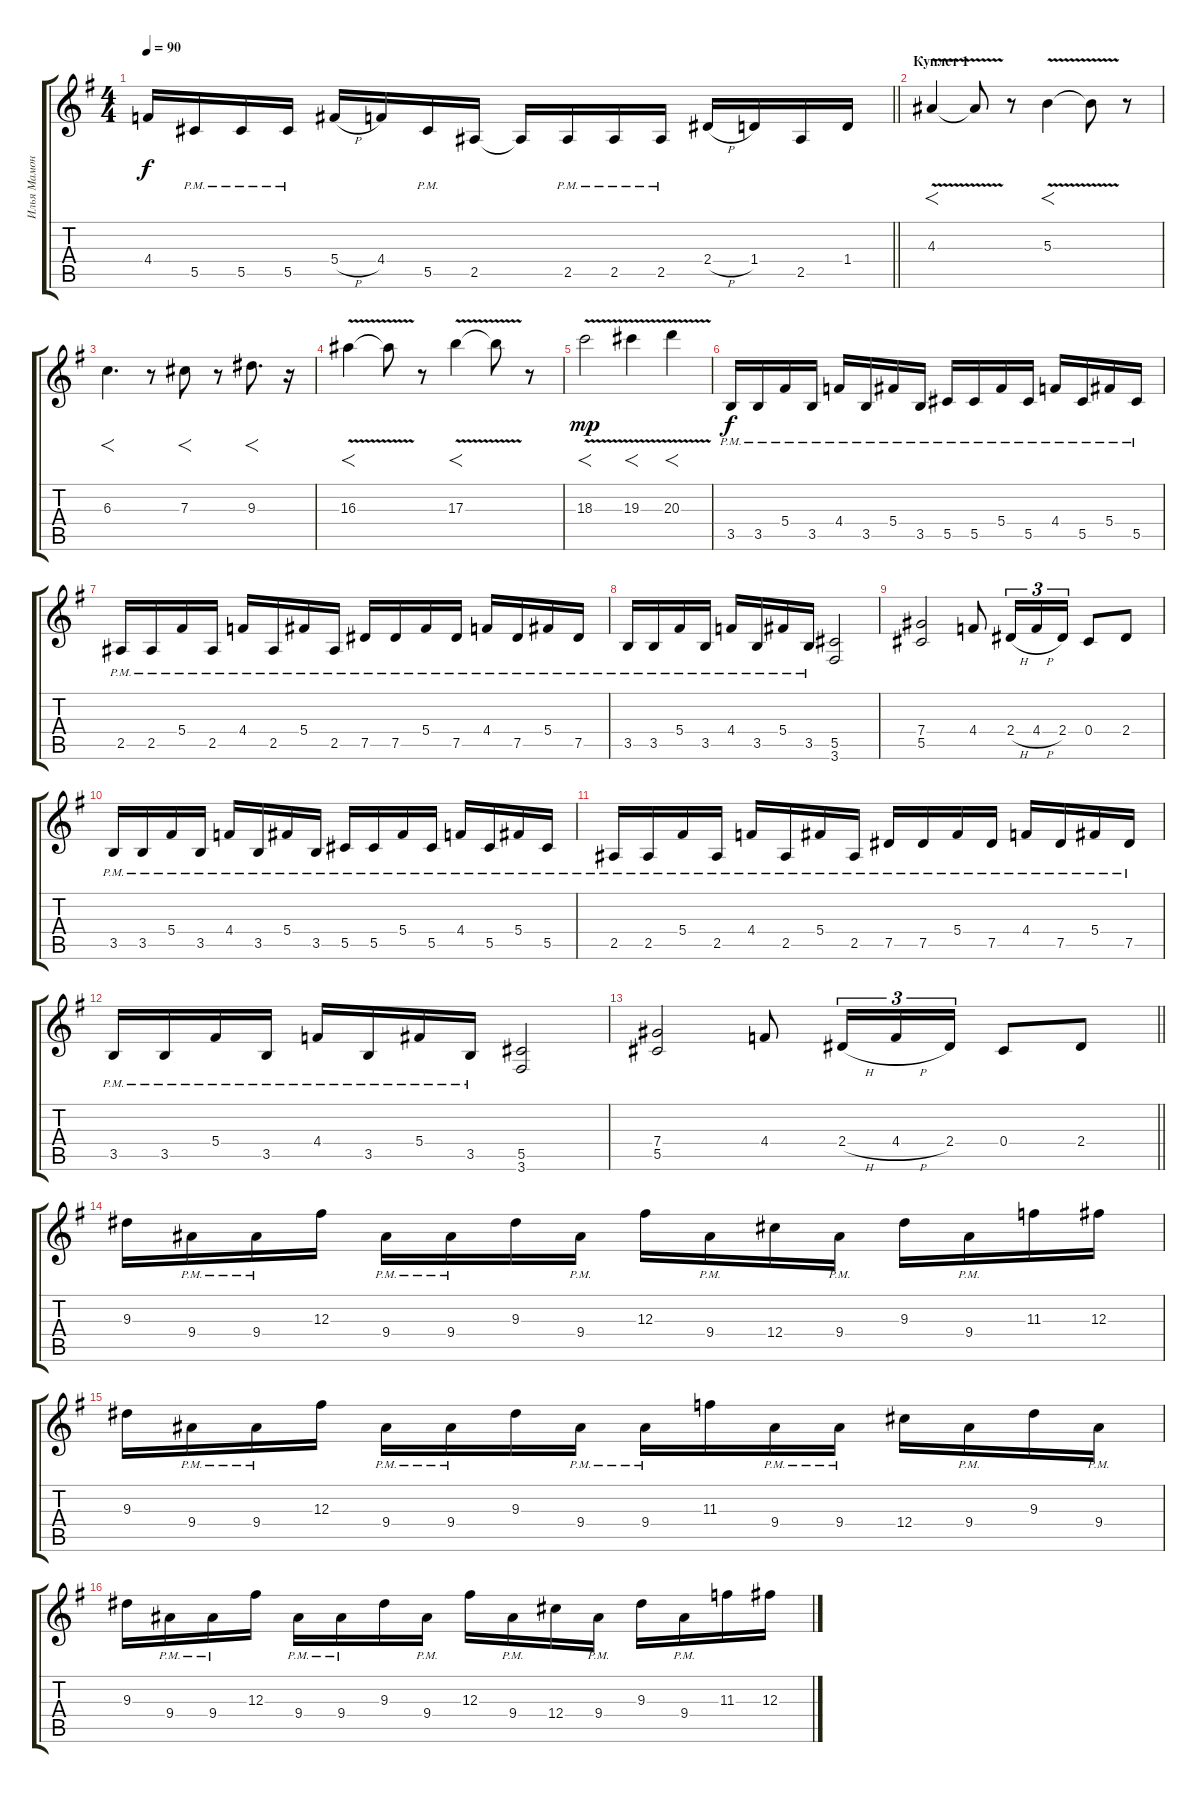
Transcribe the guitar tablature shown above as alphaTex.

\track ("Илья Мамонтов" "Илья Мамон") {instrument distortionguitar}
\staff {score tabs}
\tuning (Eb4 Bb3 Gb3 Db3 Ab2 Eb2) {hide}
\ts (4 4)
\tempo 90
\clef g2
\barLineRight lightlight
\ks eminor
4.4{t}.16{dy f} 5.5{pm}.16 5.5{pm}.16 5.5{pm}.16 5.4{h}.16 4.4.16 5.5{pm}.16 2.5.16 2.5{t}.16 2.5{pm}.16 2.5{pm}.16 2.5{pm}.16 2.4{h}.16 1.4.16 2.5.16 1.4.16 |
\section ("" "Куплет 1")
4.3{v}.4{f} 4.3{t}.8 r.8 5.3{v}.4{f} 5.3{t}.8 r.8 |
6.3.4{f d} r.8 7.3.8{f} r.8 9.3.8{f d} r.16 |
16.3{v}.4{f} 16.3{t}.8 r.8 17.3{v}.4{f} 17.3{t}.8 r.8 |
18.3{v}.2{f dy mp} 19.3{v}.4{f} 20.3{v}.4{f} |
3.5{pm}.16{dy f} 3.5{pm}.16 5.4{pm}.16 3.5{pm}.16 4.4{pm}.16 3.5{pm}.16 5.4{pm}.16 3.5{pm}.16 5.5{pm}.16 5.5{pm}.16 5.4{pm}.16 5.5{pm}.16 4.4{pm}.16 5.5{pm}.16 5.4{pm}.16 5.5{pm}.16 |
2.5{pm}.16 2.5{pm}.16 5.4{pm}.16 2.5{pm}.16 4.4{pm}.16 2.5{pm}.16 5.4{pm}.16 2.5{pm}.16 7.5{pm}.16 7.5{pm}.16 5.4{pm}.16 7.5{pm}.16 4.4{pm}.16 7.5{pm}.16 5.4{pm}.16 7.5{pm}.16 |
3.5{pm}.16 3.5{pm}.16 5.4{pm}.16 3.5{pm}.16 4.4{pm}.16 3.5{pm}.16 5.4{pm}.16 3.5{pm}.16 (5.5 3.6).2 |
(7.4 5.5).2 4.4.8 2.4{h}.16{tu (3 2)} 4.4{h}.16{tu (3 2)} 2.4.16{tu (3 2)} 0.4.8 2.4.8 |
3.5{pm}.16 3.5{pm}.16 5.4{pm}.16 3.5{pm}.16 4.4{pm}.16 3.5{pm}.16 5.4{pm}.16 3.5{pm}.16 5.5{pm}.16 5.5{pm}.16 5.4{pm}.16 5.5{pm}.16 4.4{pm}.16 5.5{pm}.16 5.4{pm}.16 5.5{pm}.16 |
2.5{pm}.16 2.5{pm}.16 5.4{pm}.16 2.5{pm}.16 4.4{pm}.16 2.5{pm}.16 5.4{pm}.16 2.5{pm}.16 7.5{pm}.16 7.5{pm}.16 5.4{pm}.16 7.5{pm}.16 4.4{pm}.16 7.5{pm}.16 5.4{pm}.16 7.5{pm}.16 |
3.5{pm}.16 3.5{pm}.16 5.4{pm}.16 3.5{pm}.16 4.4{pm}.16 3.5{pm}.16 5.4{pm}.16 3.5{pm}.16 (5.5 3.6).2 |
\barLineRight lightlight
(7.4 5.5).2 4.4.8 2.4{h}.16{tu (3 2)} 4.4{h}.16{tu (3 2)} 2.4.16{tu (3 2)} 0.4.8 2.4.8 |
9.3.16 9.4{pm}.16 9.4{pm}.16 12.3.16 9.4{pm}.16 9.4{pm}.16 9.3.16 9.4{pm}.16 12.3.16 9.4{pm}.16 12.4.16 9.4{pm}.16 9.3.16 9.4{pm}.16 11.3.16 12.3.16 |
9.3.16 9.4{pm}.16 9.4{pm}.16 12.3.16 9.4{pm}.16 9.4{pm}.16 9.3.16 9.4{pm}.16 9.4{pm}.16 11.3.16 9.4{pm}.16 9.4{pm}.16 12.4.16 9.4{pm}.16 9.3.16 9.4{pm}.16 |
9.3.16 9.4{pm}.16 9.4{pm}.16 12.3.16 9.4{pm}.16 9.4{pm}.16 9.3.16 9.4{pm}.16 12.3.16 9.4{pm}.16 12.4.16 9.4{pm}.16 9.3.16 9.4{pm}.16 11.3.16 12.3.16
